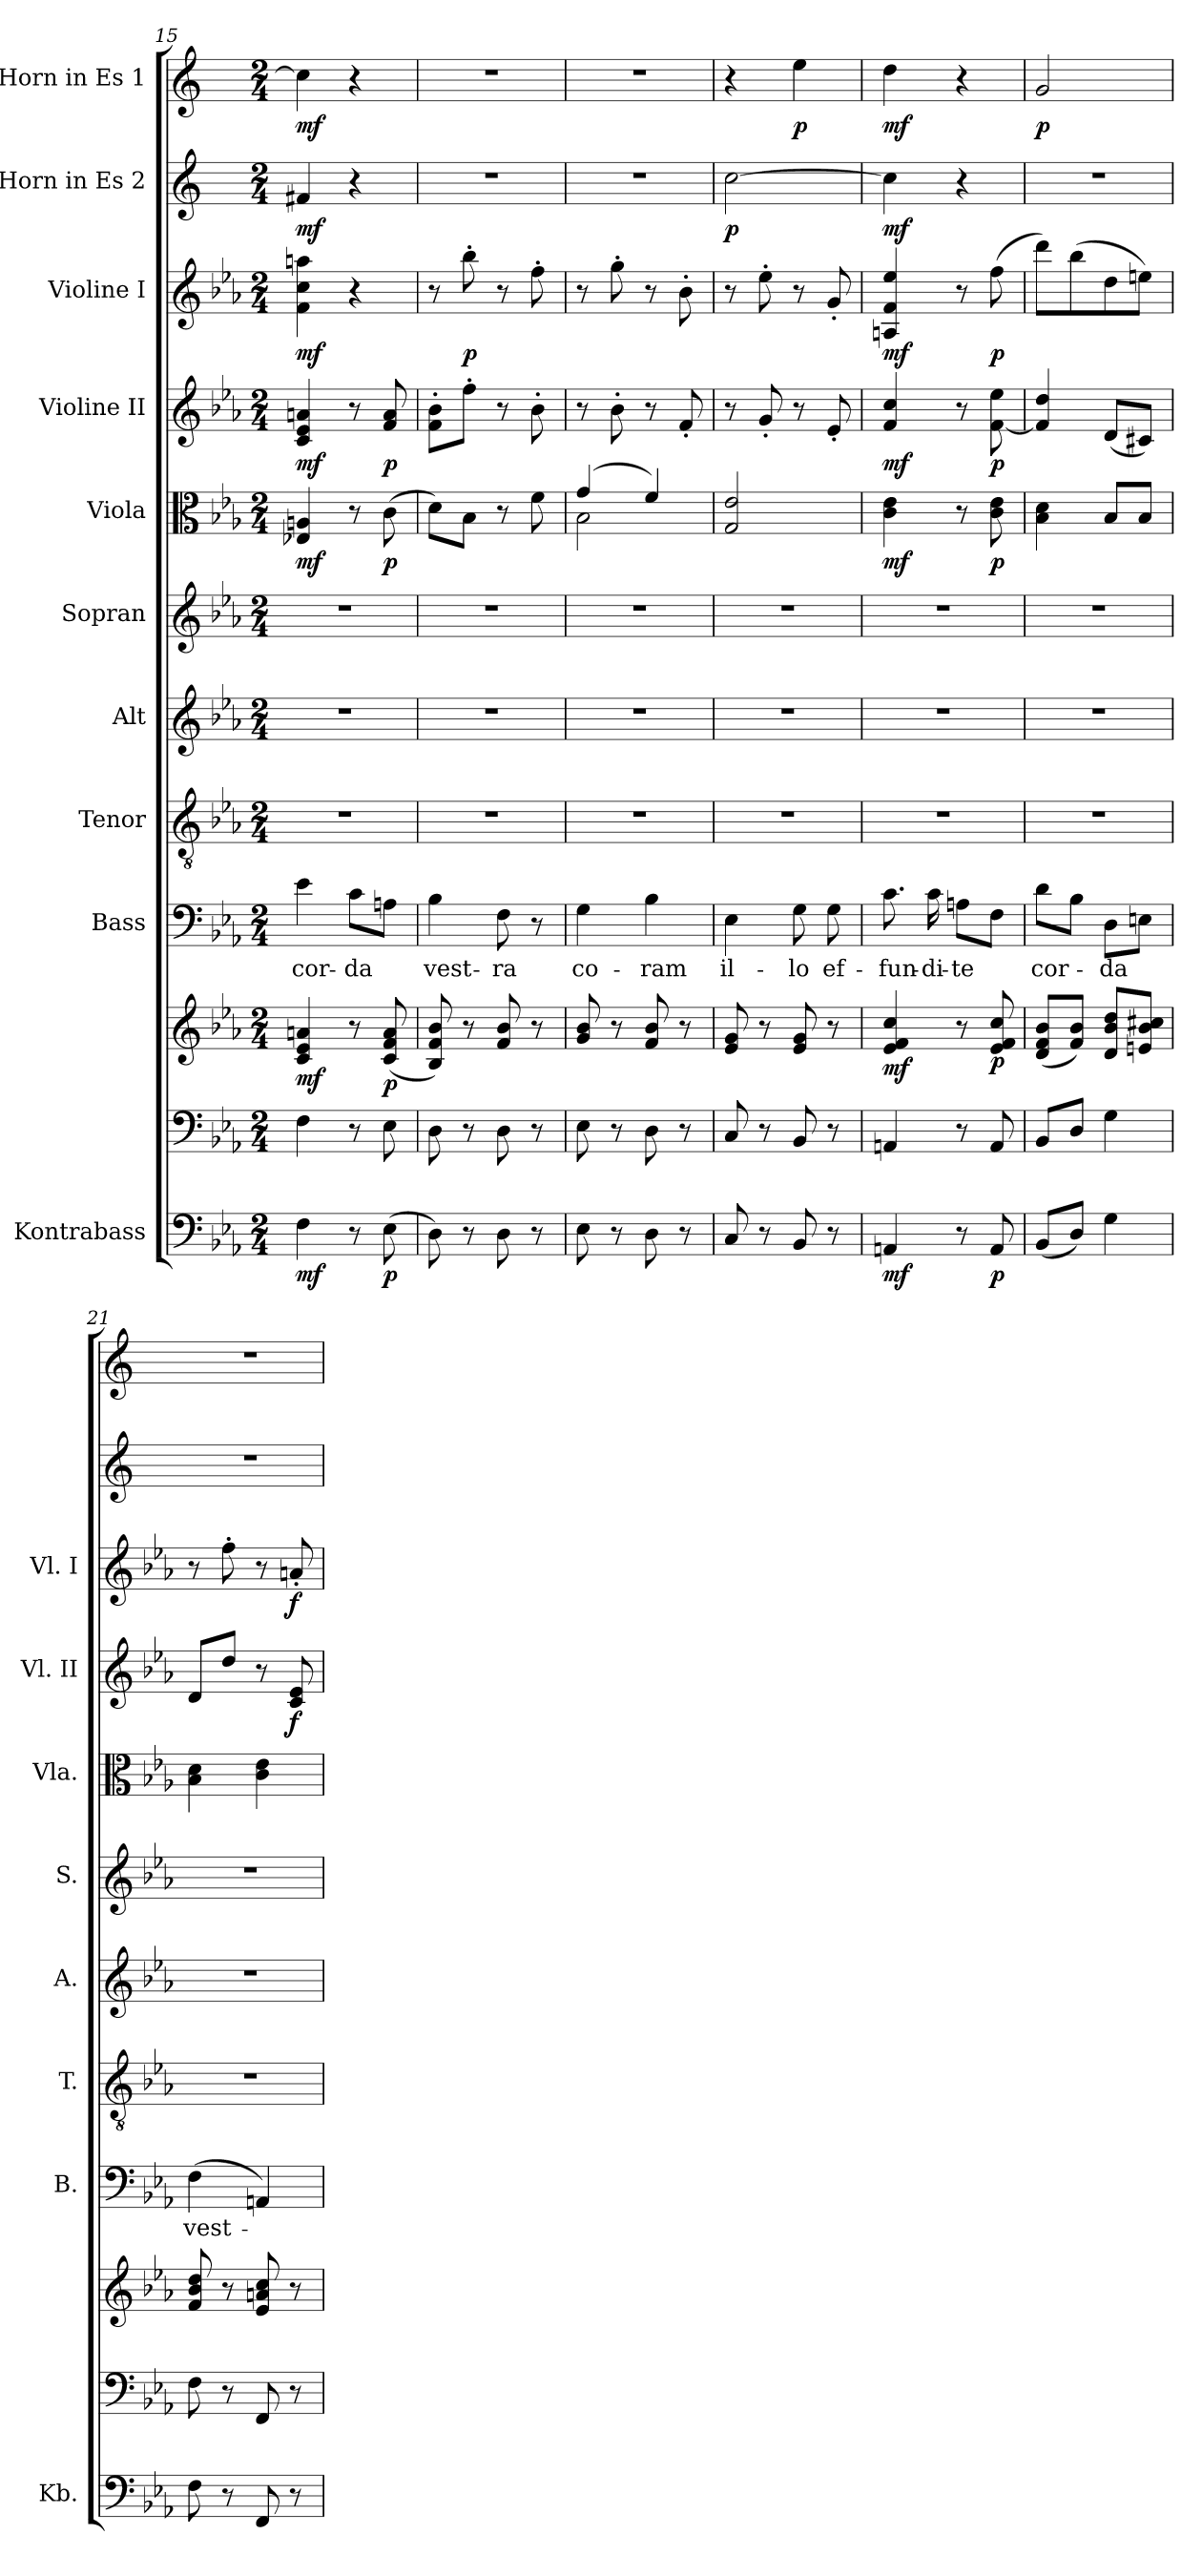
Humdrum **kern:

**kern	**dynam	**kern	**kern	**dynam	**kern	**text	**kern	**kern	**kern	**kern	**dynam	**kern	**dynam	**kern	**dynam	**kern	**dynam	**kern	**dynam
*part11	*part11	*part10	*part10	*part10	*part9	*part9	*part8	*part7	*part6	*part5	*part5	*part4	*part4	*part3	*part3	*part2	*part2	*part1	*part1
*staff12	*staff12	*staff11	*staff10	*staff10/11	*staff9	*staff9	*staff8	*staff7	*staff6	*staff5	*staff5	*staff4	*staff4	*staff3	*staff3	*staff2	*staff2	*staff1	*staff1
*I"Kontrabass	*	*	*	*	*I"Bass	*	*I"Tenor	*I"Alt	*I"Sopran	*I"Viola	*	*I"Violine II	*	*I"Violine I	*	*I"Horn in Es 2	*	*I"Horn in Es 1	*
*I'Kb.	*	*	*	*	*I'B.	*	*I'T.	*I'A.	*I'S.	*I'Vla.	*	*I'Vl. II	*	*I'Vl. I	*	*	*	*	*
*clefF4	*	*clefF4	*clefG2	*	*clefF4	*	*clefGv2	*clefG2	*clefG2	*clefC3	*	*clefG2	*	*clefG2	*	*clefG2	*	*clefG2	*
*ITrd7c12	*	*	*	*	*	*	*	*	*	*	*	*	*	*	*	*ITrd5c9	*	*ITrd5c9	*
*k[b-e-a-]	*	*k[b-e-a-]	*k[b-e-a-]	*	*k[b-e-a-]	*	*k[b-e-a-]	*k[b-e-a-]	*k[b-e-a-]	*k[b-e-a-]	*	*k[b-e-a-]	*	*k[b-e-a-]	*	*k[b-e-a-]	*	*k[b-e-a-]	*
*E-:	*	*E-:	*E-:	*	*E-:	*	*E-:	*E-:	*E-:	*E-:	*	*E-:	*	*E-:	*	*E-:	*	*E-:	*
*M2/4	*	*M2/4	*M2/4	*	*M2/4	*	*M2/4	*M2/4	*M2/4	*M2/4	*	*M2/4	*	*M2/4	*	*M2/4	*	*M2/4	*
=15	=15	=15	=15	=15	=15	=15	=15	=15	=15	=15	=15	=15	=15	=15	=15	=15	=15	=15	=15
!	!LO:DY:b	!	!	!LO:DY:b	!	!LO:LY:b	!	!	!	!	!LO:DY:b	!	!LO:DY:b	!	!LO:DY:b	!	!LO:DY:b	!	!LO:DY:b
4FF\	mf	4F\	4c/ 4e-/ 4an/	mf	4e-\	cor-	2r	2r	2r	4E-X/ 4An/	mf	4c/ 4e-/ 4an/	mf	4f\ 4cc\ 4aan\	mf	4An/	mf	4e-\]	mf
!	!	!	!	!	!	!LO:LY:b	!	!	!	!	!	!	!	!	!	!	!	!	!
8r	.	8r	8r	.	8c\L	-da	.	.	.	8r	.	8r	.	4r	.	4r	.	4r	.
!	!LO:DY:b	!	!	!LO:DY:b	!	!	!	!	!	!	!LO:DY:b	!	!LO:DY:b	!	!	!	!	!	!
(>8EE-\	p	8E-\	(<8c/ 8f/ 8a/	p	8An\J	.	.	.	.	(>8c\	p	8f/ 8a/	p	.	.	.	.	.	.
=16	=16	=16	=16	=16	=16	=16	=16	=16	=16	=16	=16	=16	=16	=16	=16	=16	=16	=16	=16
!	!	!	!	!	!	!LO:LY:b	!	!	!	!	!	!	!	!	!	!	!	!	!
8DD\)	.	8D\	8B-/ 8f/ 8b-/)	.	4B-\	vest-	2r	2r	2r	8d\L)	.	8f\'> 8b-\'>L	.	8r	.	2r	.	2r	.
!	!	!	!	!	!	!	!	!	!	!	!	!	!	!	!LO:DY:b	!	!	!	!
8r	.	8r	8r	.	.	.	.	.	.	8B-\J	.	8ff'>\J	.	8bb-'>\	p	.	.	.	.
!	!	!	!	!	!	!LO:LY:b	!	!	!	!	!	!	!	!	!	!	!	!	!
8DD\	.	8D\	8f/ 8b-/	.	8F\	-ra	.	.	.	8r	.	8r	.	8r	.	.	.	.	.
8r	.	8r	8r	.	8r	.	.	.	.	8f\	.	8b-'>\	.	8ff'>\	.	.	.	.	.
=17	=17	=17	=17	=17	=17	=17	=17	=17	=17	=17	=17	=17	=17	=17	=17	=17	=17	=17	=17
!	!	!	!	!	!	!LO:LY:b	!	!	!	!	!	!	!	!	!	!	!	!	!
*	*	*	*	*	*	*	*	*	*	*^	*	*	*	*	*	*	*	*	*
8EE-\	.	8E-\	8g/ 8b-/	.	4G\	co-	2r	2r	2r	(4g/	2B-\	.	8r	.	8r	.	2r	.	2r	.
8r	.	8r	8r	.	.	.	.	.	.	.	.	.	8b-'>\	.	8gg'>\	.	.	.	.	.
!	!	!	!	!	!	!LO:LY:b	!	!	!	!	!	!	!	!	!	!	!	!	!	!
8DD\	.	8D\	8f/ 8b-/	.	4B-\	-ram	.	.	.	4f/)	.	.	8r	.	8r	.	.	.	.	.
8r	.	8r	8r	.	.	.	.	.	.	.	.	.	8f'</	.	8b-'>\	.	.	.	.	.
*	*	*	*	*	*	*	*	*	*	*v	*v	*	*	*	*	*	*	*	*	*
=18	=18	=18	=18	=18	=18	=18	=18	=18	=18	=18	=18	=18	=18	=18	=18	=18	=18	=18	=18
!	!	!	!	!	!	!LO:LY:b	!	!	!	!	!	!	!	!	!	!	!LO:DY:b	!	!
8CC/	.	8C/	8e-/ 8g/	.	4E-\	il-	2r	2r	2r	2G/ 2e-/	.	8r	.	8r	.	[2e-\	p	4r	.
8r	.	8r	8r	.	.	.	.	.	.	.	.	8g'</	.	8ee-'>\	.	.	.	.	.
!	!	!	!	!	!	!LO:LY:b	!	!	!	!	!	!	!	!	!	!	!	!	!LO:DY:b
8BBB-/	.	8BB-/	8e-/ 8g/	.	8G\	-lo	.	.	.	.	.	8r	.	8r	.	.	.	4g\	p
!	!	!	!	!	!	!LO:LY:b	!	!	!	!	!	!	!	!	!	!	!	!	!
8r	.	8r	8r	.	8G\	ef-	.	.	.	.	.	8e-'</	.	8g'</	.	.	.	.	.
=19	=19	=19	=19	=19	=19	=19	=19	=19	=19	=19	=19	=19	=19	=19	=19	=19	=19	=19	=19
!	!LO:DY:b	!	!	!LO:DY:b	!	!LO:LY:b	!	!	!	!	!LO:DY:b	!	!LO:DY:b	!	!LO:DY:b	!	!LO:DY:b	!	!LO:DY:b
4AAAn/	mf	4AAn/	4e-/ 4f/ 4cc/	mf	8.c\	-fun-	2r	2r	2r	4c\ 4e-\	mf	4f/ 4cc/	mf	4An/ 4f/ 4ee-/	mf	4e-\]	mf	4f\	mf
!	!	!	!	!	!	!LO:LY:b	!	!	!	!	!	!	!	!	!	!	!	!	!
.	.	.	.	.	16c\	-di-	.	.	.	.	.	.	.	.	.	.	.	.	.
!	!	!	!	!	!	!LO:LY:b	!	!	!	!	!	!	!	!	!	!	!	!	!
8r	.	8r	8r	.	8An\L	-te	.	.	.	8r	.	8r	.	8r	.	4r	.	4r	.
!	!LO:DY:b	!	!	!LO:DY:b	!	!	!	!	!	!	!LO:DY:b	!	!LO:DY:b	!	!LO:DY:b	!	!	!	!
8AAA/	p	8AA/	8e-/ 8f/ 8cc/	p	8F\J	.	.	.	.	8c\ 8e-\	p	[<8f\ 8ee-\	p	(>8ff\	p	.	.	.	.
=20	=20	=20	=20	=20	=20	=20	=20	=20	=20	=20	=20	=20	=20	=20	=20	=20	=20	=20	=20
!	!	!	!	!	!	!LO:LY:b	!	!	!	!	!	!	!	!	!	!	!	!	!LO:DY:b
(<8BBB-/L	.	8BB-/L	(<8d/ 8f/ 8b-/L	.	8d\L	cor-	2r	2r	2r	4B-\ 4d\	.	4f/] 4dd/	.	8ddd\L)	.	2r	.	2B-/	p
8DD/J)	.	8D/J	8f/ 8b-/J)	.	8B-\J	.	.	.	.	.	.	.	.	(>8bb-\	.	.	.	.	.
!	!	!	!	!	!	!LO:LY:b	!	!	!	!	!	!	!	!	!	!	!	!	!
4GG\	.	4G\	8d/ 8b-/ 8dd/L	.	8D\L	-da	.	.	.	8B-/L	.	(<8d/L	.	8dd\	.	.	.	.	.
.	.	.	8en/ 8b-/ 8cc#X/J	.	8En\J	.	.	.	.	8B-/J	.	8c#X/J)	.	8een\J)	.	.	.	.	.
!!LO:PB:g=z
=21	=21	=21	=21	=21	=21	=21	=21	=21	=21	=21	=21	=21	=21	=21	=21	=21	=21	=21	=21
!	!	!	!	!	!	!LO:LY:b	!	!	!	!	!	!	!	!	!	!	!	!	!
8FF\	.	8F\	8f/ 8b-/ 8dd/	.	(>4F\	vest-	2r	2r	2r	4B-\ 4d\	.	8d/L	.	8r	.	2r	.	2r	.
8r	.	8r	8r	.	.	.	.	.	.	.	.	8dd/J	.	8ff'>\	.	.	.	.	.
8FFF/	.	8FF/	8e-/ 8an/ 8cc/	.	4AAn/)	.	.	.	.	4c\ 4e-\	.	8r	.	8r	.	.	.	.	.
!	!	!	!	!	!	!	!	!	!	!	!	!	!LO:DY:b	!	!LO:DY:b	!	!	!	!
8r	.	8r	8r	.	.	.	.	.	.	.	.	8c/ 8e-/	f	8an'</	f	.	.	.	.
=	=	=	=	=	=	=	=	=	=	=	=	=	=	=	=	=	=	=	=
*-	*-	*-	*-	*-	*-	*-	*-	*-	*-	*-	*-	*-	*-	*-	*-	*-	*-	*-	*-
